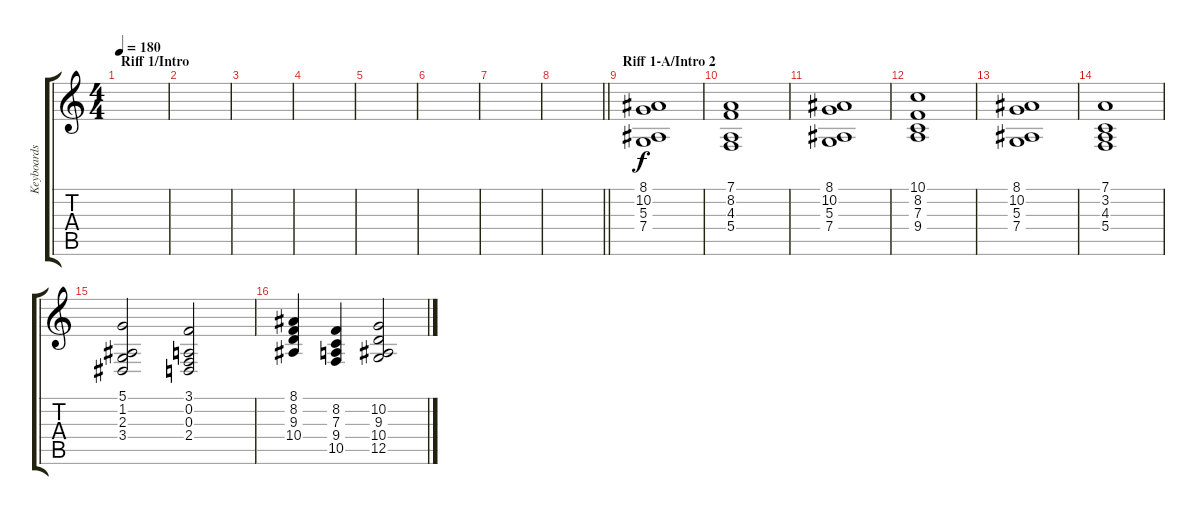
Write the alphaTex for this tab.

\track ("Keyboards" "Keyboards") {instrument stringensemble1}
\staff {score tabs}
\tuning (D4 A3 F3 C3 G2 D2) {hide}
\ts (4 4)
\section ("" "Riff 1/Intro")
\tempo 180
\clef g2
\ks c
|
|
|
|
|
|
|
\barLineRight lightlight
|
\section ("" "Riff 1-A/Intro 2")
(8.1 10.2 5.3 7.4).1 |
(7.1 8.2 4.3 5.4).1 |
(8.1 10.2 5.3 7.4).1 |
(10.1 8.2 7.3 9.4).1 |
(8.1 10.2 5.3 7.4).1 |
(7.1 3.2 4.3 5.4).1 |
(5.1 1.2 2.3 3.4).2 (3.1 0.2 0.3 2.4).2 |
(8.1 8.2 9.3 10.4).4 (8.2 7.3 9.4 10.5).4 (10.2 9.3 10.4 12.5).2
